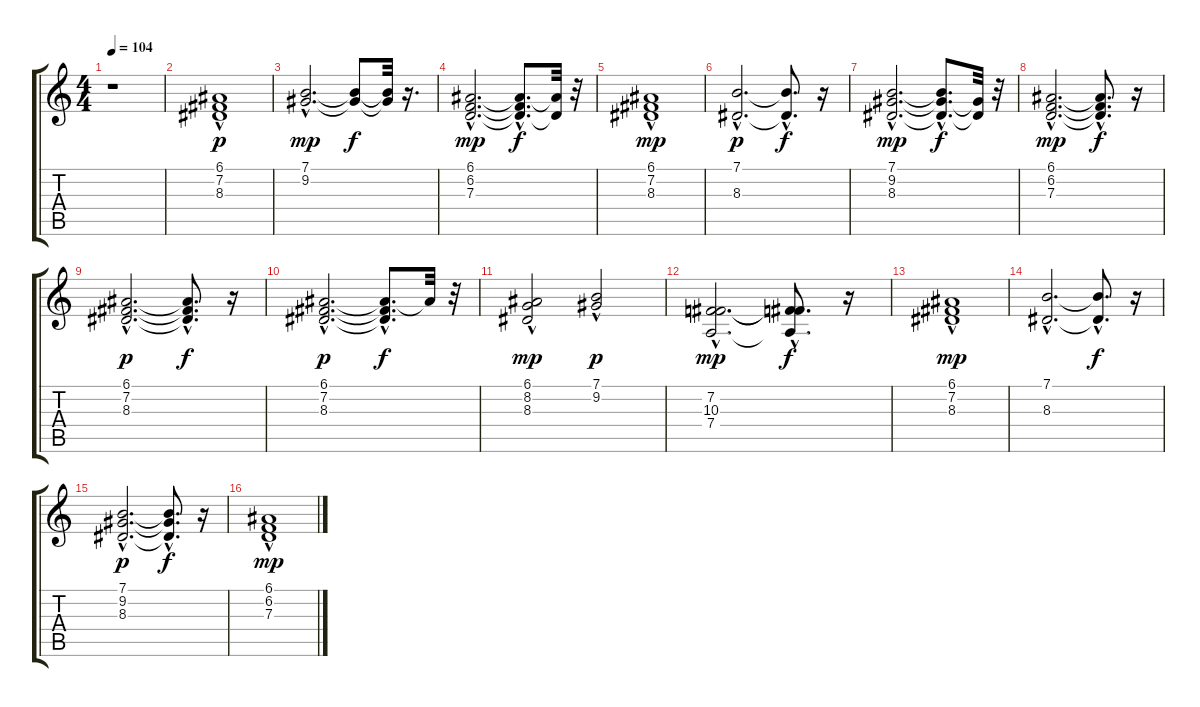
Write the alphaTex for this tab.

\track "" {instrument electricpiano2}
\staff {score tabs}
\tuning (E4 B3 G3 D3 A2 E2) {hide}
\ts (4 4)
\tempo 104
\clef g2
\ks c
r.1{dy p instrument electricpiano2} |
(6.1{hac} 7.2{hac} 8.3).1 |
(7.1{hac} 9.2{hac}).2{d dy mp} (7.1{t} 9.2{t}).8{dy f} (7.1{t} 9.2{t}).32 r.16{d} |
(6.1{hac} 6.2{hac} 7.3{hac}).2{d dy mp} (6.1{hac t} 6.2{t} 7.3{hac t}).8{d dy f} (6.1{t} 7.3{t}).32 r.32 |
(6.1{hac} 7.2 8.3{hac}).1{dy mp} |
(7.1{hac} 8.3{hac}).2{d dy p} (7.1{hac t} 8.3{hac t}).8{d dy f} r.16 |
(7.1{hac} 9.2{hac} 8.3{hac}).2{d dy mp} (7.1{hac t} 9.2{hac t} 8.3{hac t}).8{d dy f} (9.2{t} 8.3{t}).32 r.32 |
(6.1{hac} 6.2{hac} 7.3{hac}).2{d dy mp} (6.1{t} 6.2{hac t} 7.3{hac t}).8{d dy f} r.16 |
(6.1{hac} 7.2{hac} 8.3{hac}).2{d dy p} (6.1{hac t} 7.2{hac t} 8.3{hac t}).8{d dy f} r.16 |
(6.1{hac} 7.2{hac} 8.3{hac}).2{d dy p} (6.1{hac t} 7.2{t} 8.3{hac t}).8{d dy f} 6.1{t}.32 r.32 |
(6.1{hac} 8.2{hac} 8.3{hac}).2{dy mp} (7.1 9.2{hac}).2{dy p} |
(7.2{hac} 10.3{hac} 7.4{hac}).2{d dy mp} (7.2{hac t} 10.3{hac t} 7.4{hac t}).8{d dy f} r.16 |
(6.1{hac} 7.2 8.3{hac}).1{dy mp} |
(7.1{hac} 8.3{hac}).2{d} (7.1{hac t} 8.3{hac t}).8{d dy f} r.16 |
(7.1{hac} 9.2{hac} 8.3{hac}).2{d dy p} (7.1{t} 9.2{hac t} 8.3{t}).8{d dy f} r.16 |
(6.1 6.2{hac} 7.3{hac}).1{dy mp}
